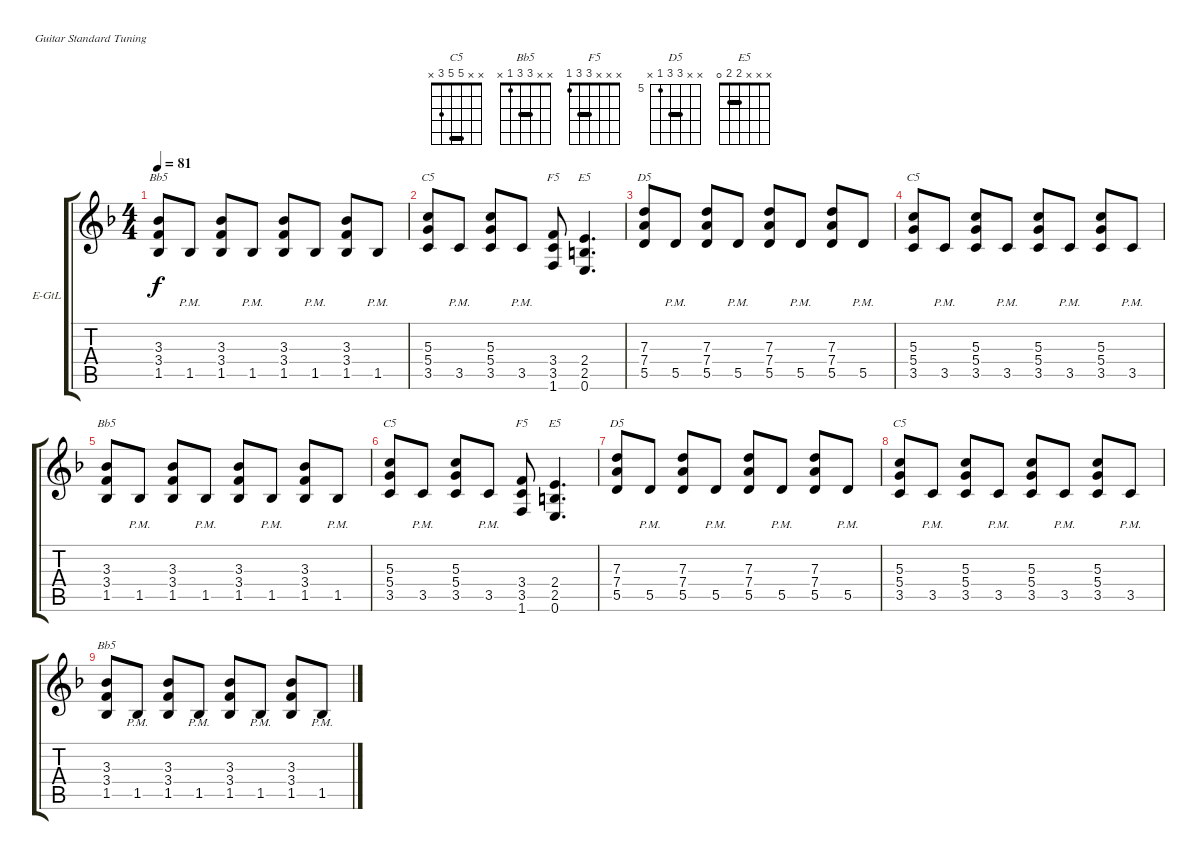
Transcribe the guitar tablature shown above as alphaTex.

\bracketExtendMode groupsimilarinstruments
\firstSystemTrackNameOrientation horizontal
\otherSystemsTrackNameOrientation horizontal
\track ("Vivian Campbell L" "E-GtL") {instrument distortionguitar}
\staff {score tabs}
\tuning (E4 B3 G3 D3 A2 E2)
\chord ("C5" x x 5 5 3 x) {barre 5}
\chord ("Bb5" x x 3 3 1 x) {barre 3}
\chord ("F5" x x x 3 3 1) {barre 3}
\chord ("D5" x x 7 7 5 x) {firstfret 5 barre 7}
\chord ("E5" x x x 2 2 0) {barre 2}
\ts (4 4)
\tempo 81
\clef g2
\ks dminor
(3.3 3.4 1.5).8{ch "Bb5" dy f} 1.5{pm}.8 (3.3 3.4 1.5).8 1.5{pm}.8 (3.3 3.4 1.5).8 1.5{pm}.8 (3.3 3.4 1.5).8 1.5{pm}.8 |
(5.3 5.4 3.5).8{ch "C5"} 3.5{pm}.8 (5.3 5.4 3.5).8 3.5{pm}.8 (3.5 3.4 1.6).8{ch "F5"} (2.4 2.5 0.6).4{d ch "E5"} |
(7.3 7.4 5.5).8{ch "D5"} 5.5{pm}.8 (7.3 7.4 5.5).8 5.5{pm}.8 (7.3 7.4 5.5).8 5.5{pm}.8 (7.3 7.4 5.5).8 5.5{pm}.8 |
(5.3 5.4 3.5).8{ch "C5"} 3.5{pm}.8 (5.3 5.4 3.5).8 3.5{pm}.8 (5.3 5.4 3.5).8 3.5{pm}.8 (5.3 5.4 3.5).8 3.5{pm}.8 |
(3.3 3.4 1.5).8{ch "Bb5"} 1.5{pm}.8 (3.3 3.4 1.5).8 1.5{pm}.8 (3.3 3.4 1.5).8 1.5{pm}.8 (3.3 3.4 1.5).8 1.5{pm}.8 |
(5.3 5.4 3.5).8{ch "C5"} 3.5{pm}.8 (5.3 5.4 3.5).8 3.5{pm}.8 (3.5 3.4 1.6).8{ch "F5"} (2.4 2.5 0.6).4{d ch "E5"} |
(7.3 7.4 5.5).8{ch "D5"} 5.5{pm}.8 (7.3 7.4 5.5).8 5.5{pm}.8 (7.3 7.4 5.5).8 5.5{pm}.8 (7.3 7.4 5.5).8 5.5{pm}.8 |
(5.3 5.4 3.5).8{ch "C5"} 3.5{pm}.8 (5.3 5.4 3.5).8 3.5{pm}.8 (5.3 5.4 3.5).8 3.5{pm}.8 (5.3 5.4 3.5).8 3.5{pm}.8 |
(3.3 3.4 1.5).8{ch "Bb5"} 1.5{pm}.8 (3.3 3.4 1.5).8 1.5{pm}.8 (3.3 3.4 1.5).8 1.5{pm}.8 (3.3 3.4 1.5).8 1.5{pm}.8
